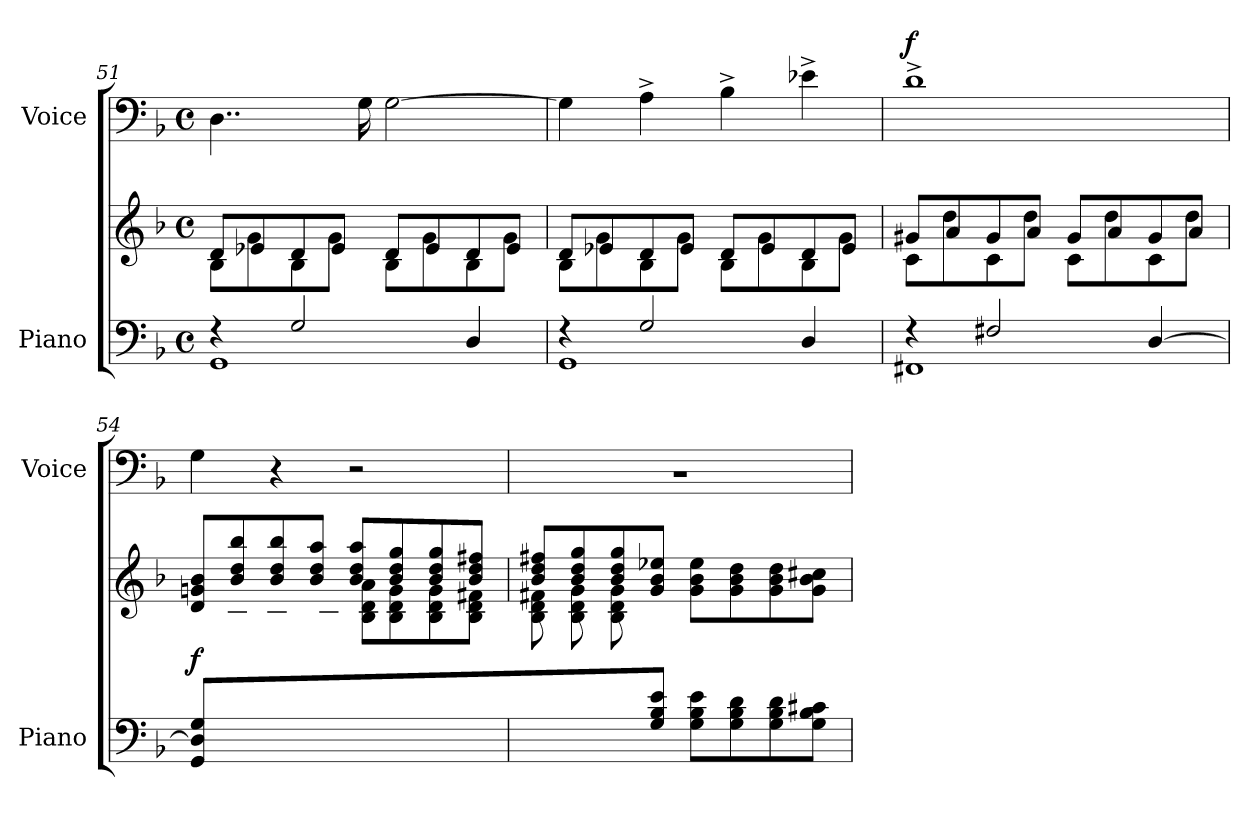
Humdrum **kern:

**kern	**kern	**dynam	**kern	**dynam
*part2	*part2	*part2	*part1	*part1
*staff3	*staff2	*staff2/3	*staff1	*staff1
*I"Piano	*	*	*I"Voice	*
*I'Piano	*	*	*I'Voice	*
*clefF4	*clefG2	*	*clefF4	*
*k[b-]	*k[b-]	*	*k[b-]	*
*M4/4	*M4/4	*	*M4/4	*
*met(c)	*met(c)	*	*met(c)	*
=51	=51	=51	=51	=51
*^	*^	*	*	*
4rF	1GG	8d/L	8B-\L	.	4..D\	.
.	.	8e-X/	8g\	.	.	.
2G/	.	8d/	8B-\	.	.	.
.	.	8e-/J	8g\J	.	.	.
.	.	.	.	.	16G\	.
.	.	8d/L	8B-\L	.	[>2G\	.
.	.	8e-/	8g\	.	.	.
4D/	.	8d/	8B-\	.	.	.
.	.	8e-/J	8g\J	.	.	.
!!LO:LB:g=z
=52	=52	=52	=52	=52	=52	=52
4rF	1GG	8d/L	8B-\L	.	4G\]	.
.	.	8e-X/	8g\	.	.	.
2G/	.	8d/	8B-\	.	4A^<^>\	.
.	.	8e-/J	8g\J	.	.	.
.	.	8d/L	8B-\L	.	4B-^>\	.
.	.	8e-/	8g\	.	.	.
4D/	.	8d/	8B-\	.	4e-X^>\	.
.	.	8e-/J	8g\J	.	.	.
=53	=53	=53	=53	=53	=53	=53
!	!	!	!	!	!	!LO:DY:a
4rF	1FF#X	8g#X/L	8c\L	.	1d^>	f
.	.	8a/	8dd\	.	.	.
2F#X/	.	8g#/	8c\	.	.	.
.	.	8a/J	8dd\J	.	.	.
.	.	8g#/L	8c\L	.	.	.
.	.	8a/	8dd\	.	.	.
[<4D/	.	8g#/	8c\	.	.	.
.	.	8a/J	8dd\J	.	.	.
*v	*v	*	*	*	*	*
=54	=54	=54	=54	=54	=54
!	!	!	!LO:DY:b	!	!
8GG/ 8D/] 8G/L	8d/ 8gn/ 8b-/L	8ryy	f	4G\	.
2..ryy	8b-/ 8dd/ 8bb-/	8B-\ 8d\	.	.	.
.	8b-/ 8dd/ 8bb-/	8B-\ 8d\	.	4r	.
.	8b-/ 8dd/ 8aa/J	8B-\ 8d\ 8a\J	.	.	.
.	8b-/ 8dd/ 8aa/L	8B-\ 8d\ 8a\L	.	2r	.
.	8b-/ 8dd/ 8gg/	8B-\ 8d\ 8g\	.	.	.
.	8b-/ 8dd/ 8gg/	8B-\ 8d\ 8g\	.	.	.
.	8b-/ 8dd/ 8ff#X/J	8B-\ 8d\ 8f#X\J	.	.	.
=55	=55	=55	=55	=55	=55
4.ryy	8b-/ 8dd/ 8ff#X/L	8B-\ 8d\ 8f#X\L	.	1rE	.
.	8b-/ 8dd/ 8gg/	8B-\ 8d\ 8g\	.	.	.
.	8b-/ 8dd/ 8gg/	8B-\ 8d\ 8g\	.	.	.
8G/ 8B-/ 8e/J	8g/ 8b-/ 8ee-X/J	2ryy	.	.	.
8G\ 8B-\ 8e\L	8g\ 8b-\ 8ee-\L	.	.	.	.
8G\ 8B-\ 8d\	8g\ 8b-\ 8dd\	.	.	.	.
8G\ 8B-\ 8d\	8g\ 8b-\ 8dd\	.	.	.	.
8G\ 8B-\ 8c#X\J	8g\ 8b-\ 8cc#X\J	8ryy	.	.	.
*	*v	*v	*	*	*
=	=	=	=	=
*-	*-	*-	*-	*-
